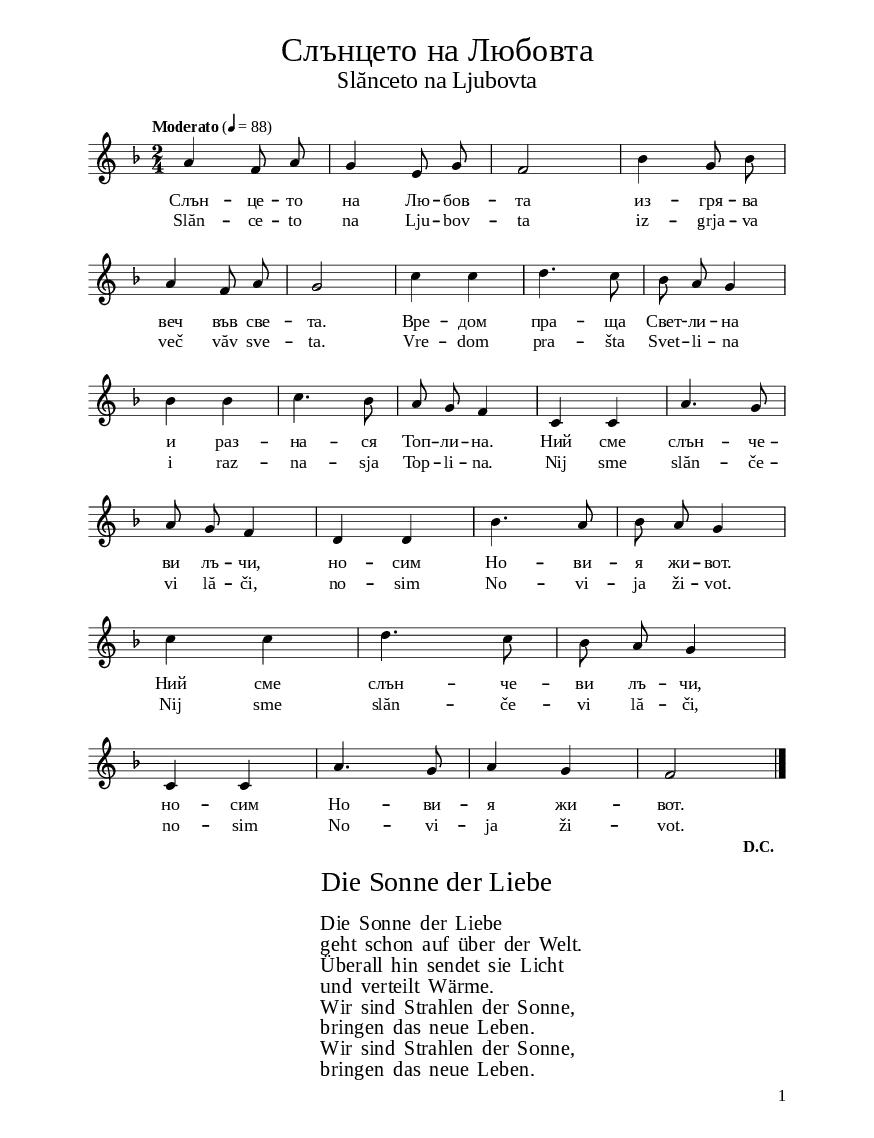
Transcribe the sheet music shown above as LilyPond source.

\version "2.24.2"

% include paper part and global functions
\include "include/globals.ily"

\bookpart {
  \label #'ref055_1
  \tocItem \markup "Слънцето на Любовта – Slănceto na Ljubovta"
  \include "include/bookpart-paper.ily"
  \score {
    \include "include/score-layout.ily"

    \new Voice \absolute  {
      \clef treble
      \key f \major
      \time 2/4
      \tempoFunc "Moderato" 4 "88"
      \autoBeamOff
      a'4 f'8 a' | g'4 e'8 g' | f'2 | bes'4 g'8 bes' \break | a'4 f'8 a' | g'2  |
      c''4 c'' | d''4. c''8 | bes'8 a' g'4 \break | bes'4 bes'  | c''4. bes'8 | a'8 g' f'4  |
      c'4 c' | a'4. g'8 | \break a'8 g' f'4 |   d'4 d' | bes'4. a'8 | bes'8 a' g'4 | \break
      c''4 c'' | d''4. c''8 |  bes'8 a' g'4 | \break c'4 c' | a'4. g'8 | a'4 g' | f'2 |\break \bar "|."
    }

    \addlyrics {
      Слън -- це -- то на Лю -- бов -- та из -- гря -- ва веч във све -- та.
      Вре -- дом пра -- ща Свет -- ли -- на и раз -- на -- ся Топ -- ли -- на.
      Ний сме слън -- че -- ви лъ -- чи, но -- сим Но -- ви -- я жи -- вот.
      Ний сме слън -- че -- ви лъ -- чи, но -- сим Но -- ви -- я жи -- вот.
    }

   \addlyrics {
      Slăn -- ce -- to na Lju -- bov -- ta iz -- grja -- va več văv sve -- ta.
      Vre -- dom pra -- šta Svet -- li -- na i raz -- na -- sja Top -- li -- na.
      Nij sme slăn -- če -- vi lă -- či, no -- sim No -- vi -- ja ži -- vot.
      Nij sme slăn -- če -- vi lă -- či, no -- sim No -- vi -- ja ži -- vot.
    }
    \header {
      title = \titleFunc "Слънцето на Любовта" "Slănceto na Ljubovta"
    }

    \midi{}

  } % score

  \markup \dc-one "D.C."

  % include foreign translation(s) of the song
  \version "2.24.2"

\markup \fill-line { \fontsize #deTitleFontSize "Die Sonne der Liebe" }
\markup \null
\markup \null

\markup \fontsize #deCoupletFontSize {
  \hspace #20
  \override #`(baseline-skip . ,deCoupletBaselineSkip)

  \column {

    \line { "   " Die Sonne der Liebe}

    \line { "   " geht schon auf über der Welt.}

    \line { "   " Überall hin sendet sie Licht}

    \line { "   " und verteilt Wärme.}

    \line {  "   "  Wir sind Strahlen der Sonne,}

    \line { "   " bringen das neue Leben.}

    \line { "   " Wir sind Strahlen der Sonne,}

    \line { "   " bringen das neue Leben.}



  }

}

%---------------------------------------------------------------------


} % bookpart
